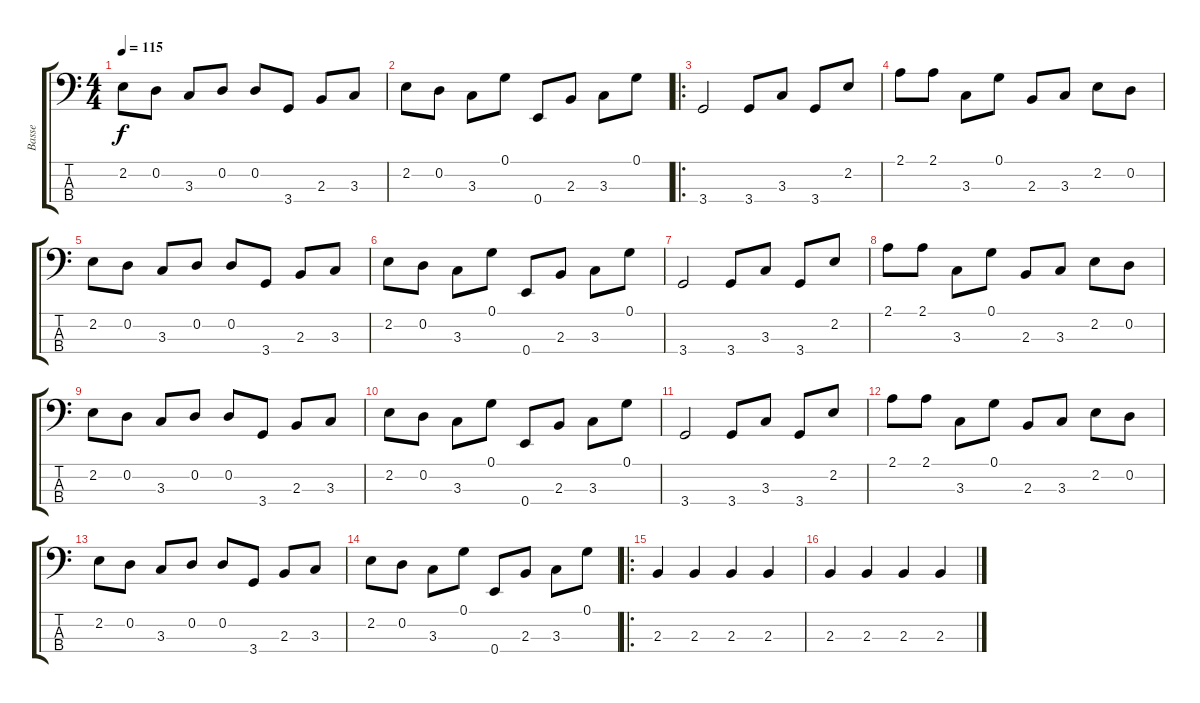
\track ("Basse" "Basse") {instrument electricbassfinger}
\staff {score tabs}
\tuning (G2 D2 A1 E1) {hide}
\ts (4 4)
\tempo 115
\clef f4
\ks c
2.2.8{dy f} 0.2.8 3.3.8 0.2.8 0.2.8 3.4.8 2.3.8 3.3.8 |
2.2.8 0.2.8 3.3.8 0.1.8 0.4.8 2.3.8 3.3.8 0.1.8 |
\ro
3.4.2{volume 16} 3.4.8 3.3.8 3.4.8 2.2.8 |
2.1.8 2.1.8 3.3.8 0.1.8 2.3.8 3.3.8 2.2.8 0.2.8 |
2.2.8 0.2.8 3.3.8 0.2.8 0.2.8 3.4.8 2.3.8 3.3.8 |
2.2.8 0.2.8 3.3.8 0.1.8 0.4.8 2.3.8 3.3.8 0.1.8 |
3.4.2{volume 16} 3.4.8 3.3.8 3.4.8 2.2.8 |
2.1.8 2.1.8 3.3.8 0.1.8 2.3.8 3.3.8 2.2.8 0.2.8 |
2.2.8 0.2.8 3.3.8 0.2.8 0.2.8 3.4.8 2.3.8 3.3.8 |
2.2.8 0.2.8 3.3.8 0.1.8 0.4.8 2.3.8 3.3.8 0.1.8 |
3.4.2{volume 16} 3.4.8 3.3.8 3.4.8 2.2.8 |
2.1.8 2.1.8 3.3.8 0.1.8 2.3.8 3.3.8 2.2.8 0.2.8 |
2.2.8 0.2.8 3.3.8 0.2.8 0.2.8 3.4.8 2.3.8 3.3.8 |
2.2.8 0.2.8 3.3.8 0.1.8 0.4.8 2.3.8 3.3.8 0.1.8 |
\ro
2.3.4{volume 16} 2.3.4 2.3.4 2.3.4 |
2.3.4 2.3.4 2.3.4 2.3.4
